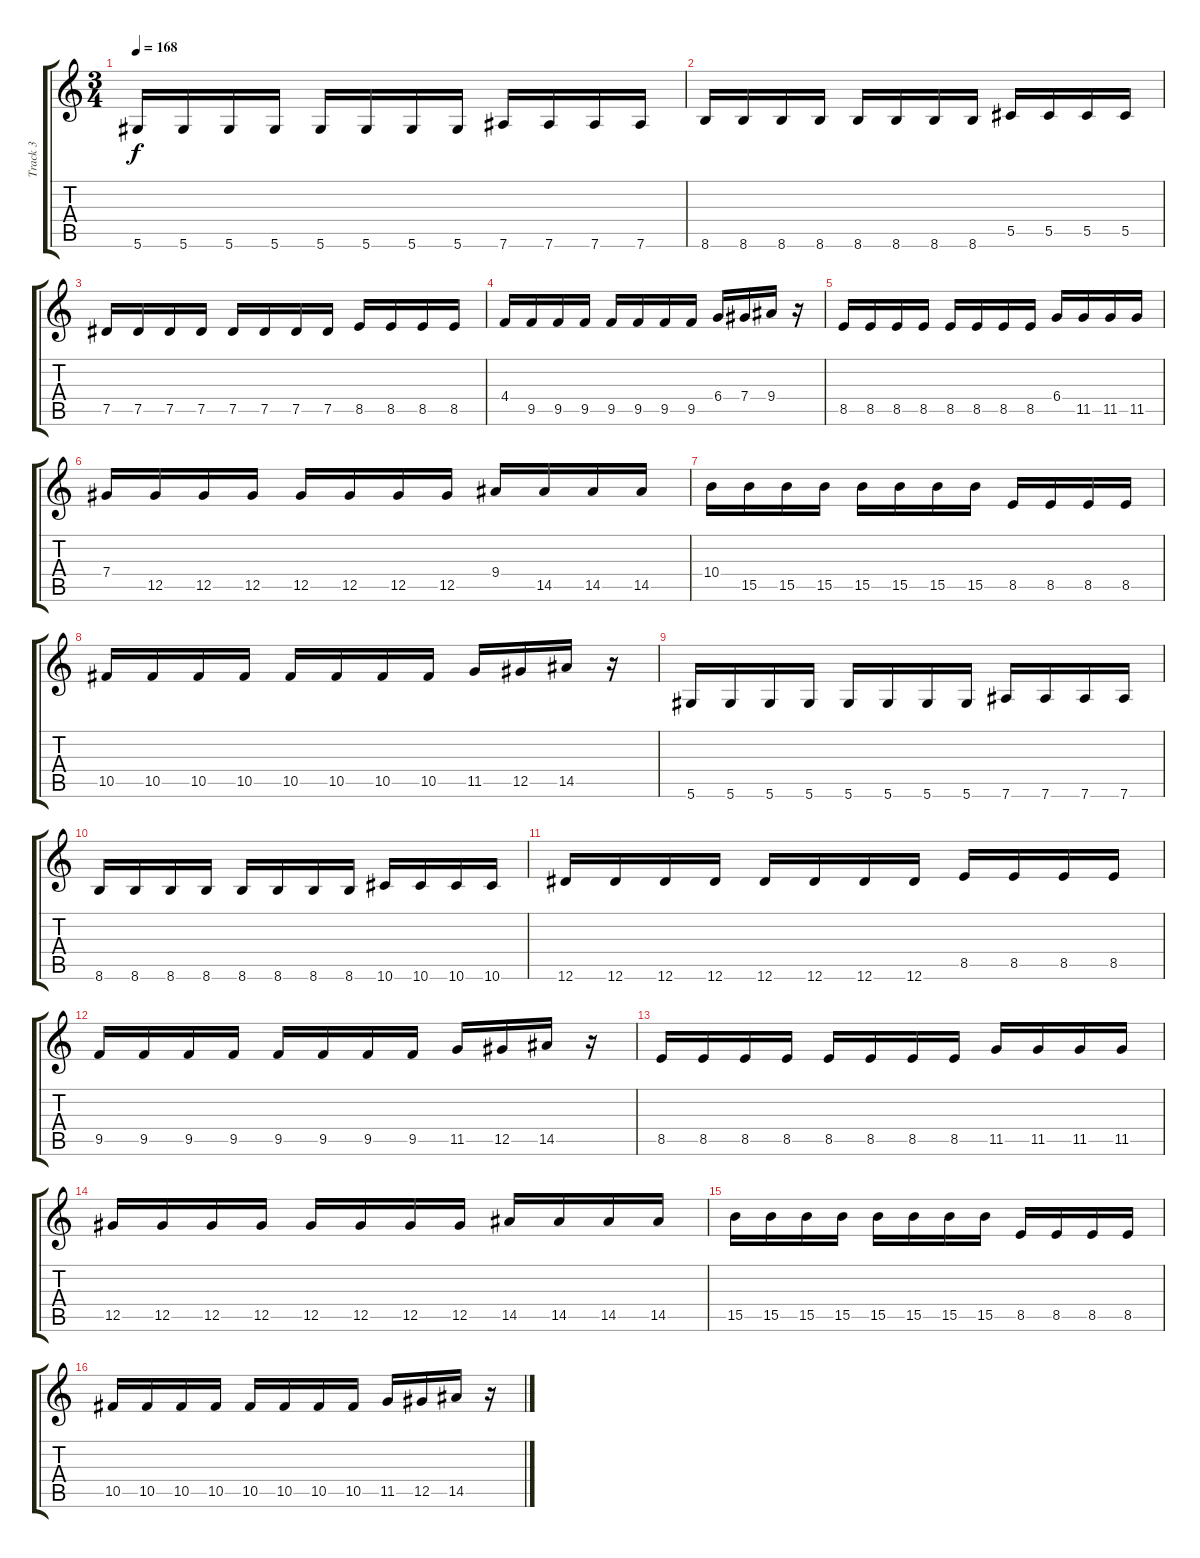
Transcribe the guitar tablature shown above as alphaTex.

\track ("Track 3" "Track 3") {instrument distortionguitar}
\staff {score tabs}
\tuning (Eb4 Bb3 Gb3 Db3 Ab2 Eb2) {hide}
\ts (3 4)
\tempo 168
\clef g2
\ks c
5.6.16{dy f} 5.6.16 5.6.16 5.6.16 5.6.16 5.6.16 5.6.16 5.6.16 7.6.16 7.6.16 7.6.16 7.6.16 |
8.6.16 8.6.16 8.6.16 8.6.16 8.6.16 8.6.16 8.6.16 8.6.16 5.5.16 5.5.16 5.5.16 5.5.16 |
7.5.16 7.5.16 7.5.16 7.5.16 7.5.16 7.5.16 7.5.16 7.5.16 8.5.16 8.5.16 8.5.16 8.5.16 |
4.4.16 9.5.16 9.5.16 9.5.16 9.5.16 9.5.16 9.5.16 9.5.16 6.4.16 7.4.16 9.4.16 r.16 |
8.5.16 8.5.16 8.5.16 8.5.16 8.5.16 8.5.16 8.5.16 8.5.16 6.4.16 11.5.16 11.5.16 11.5.16 |
7.4.16 12.5.16 12.5.16 12.5.16 12.5.16 12.5.16 12.5.16 12.5.16 9.4.16 14.5.16 14.5.16 14.5.16 |
10.4.16 15.5.16 15.5.16 15.5.16 15.5.16 15.5.16 15.5.16 15.5.16 8.5.16 8.5.16 8.5.16 8.5.16 |
10.5.16 10.5.16 10.5.16 10.5.16 10.5.16 10.5.16 10.5.16 10.5.16 11.5.16 12.5.16 14.5.16 r.16 |
5.6.16 5.6.16 5.6.16 5.6.16 5.6.16 5.6.16 5.6.16 5.6.16 7.6.16 7.6.16 7.6.16 7.6.16 |
8.6.16 8.6.16 8.6.16 8.6.16 8.6.16 8.6.16 8.6.16 8.6.16 10.6.16 10.6.16 10.6.16 10.6.16 |
12.6.16 12.6.16 12.6.16 12.6.16 12.6.16 12.6.16 12.6.16 12.6.16 8.5.16 8.5.16 8.5.16 8.5.16 |
9.5.16 9.5.16 9.5.16 9.5.16 9.5.16 9.5.16 9.5.16 9.5.16 11.5.16 12.5.16 14.5.16 r.16 |
8.5.16 8.5.16 8.5.16 8.5.16 8.5.16 8.5.16 8.5.16 8.5.16 11.5.16 11.5.16 11.5.16 11.5.16 |
12.5.16 12.5.16 12.5.16 12.5.16 12.5.16 12.5.16 12.5.16 12.5.16 14.5.16 14.5.16 14.5.16 14.5.16 |
15.5.16 15.5.16 15.5.16 15.5.16 15.5.16 15.5.16 15.5.16 15.5.16 8.5.16 8.5.16 8.5.16 8.5.16 |
10.5.16 10.5.16 10.5.16 10.5.16 10.5.16 10.5.16 10.5.16 10.5.16 11.5.16 12.5.16 14.5.16 r.16
